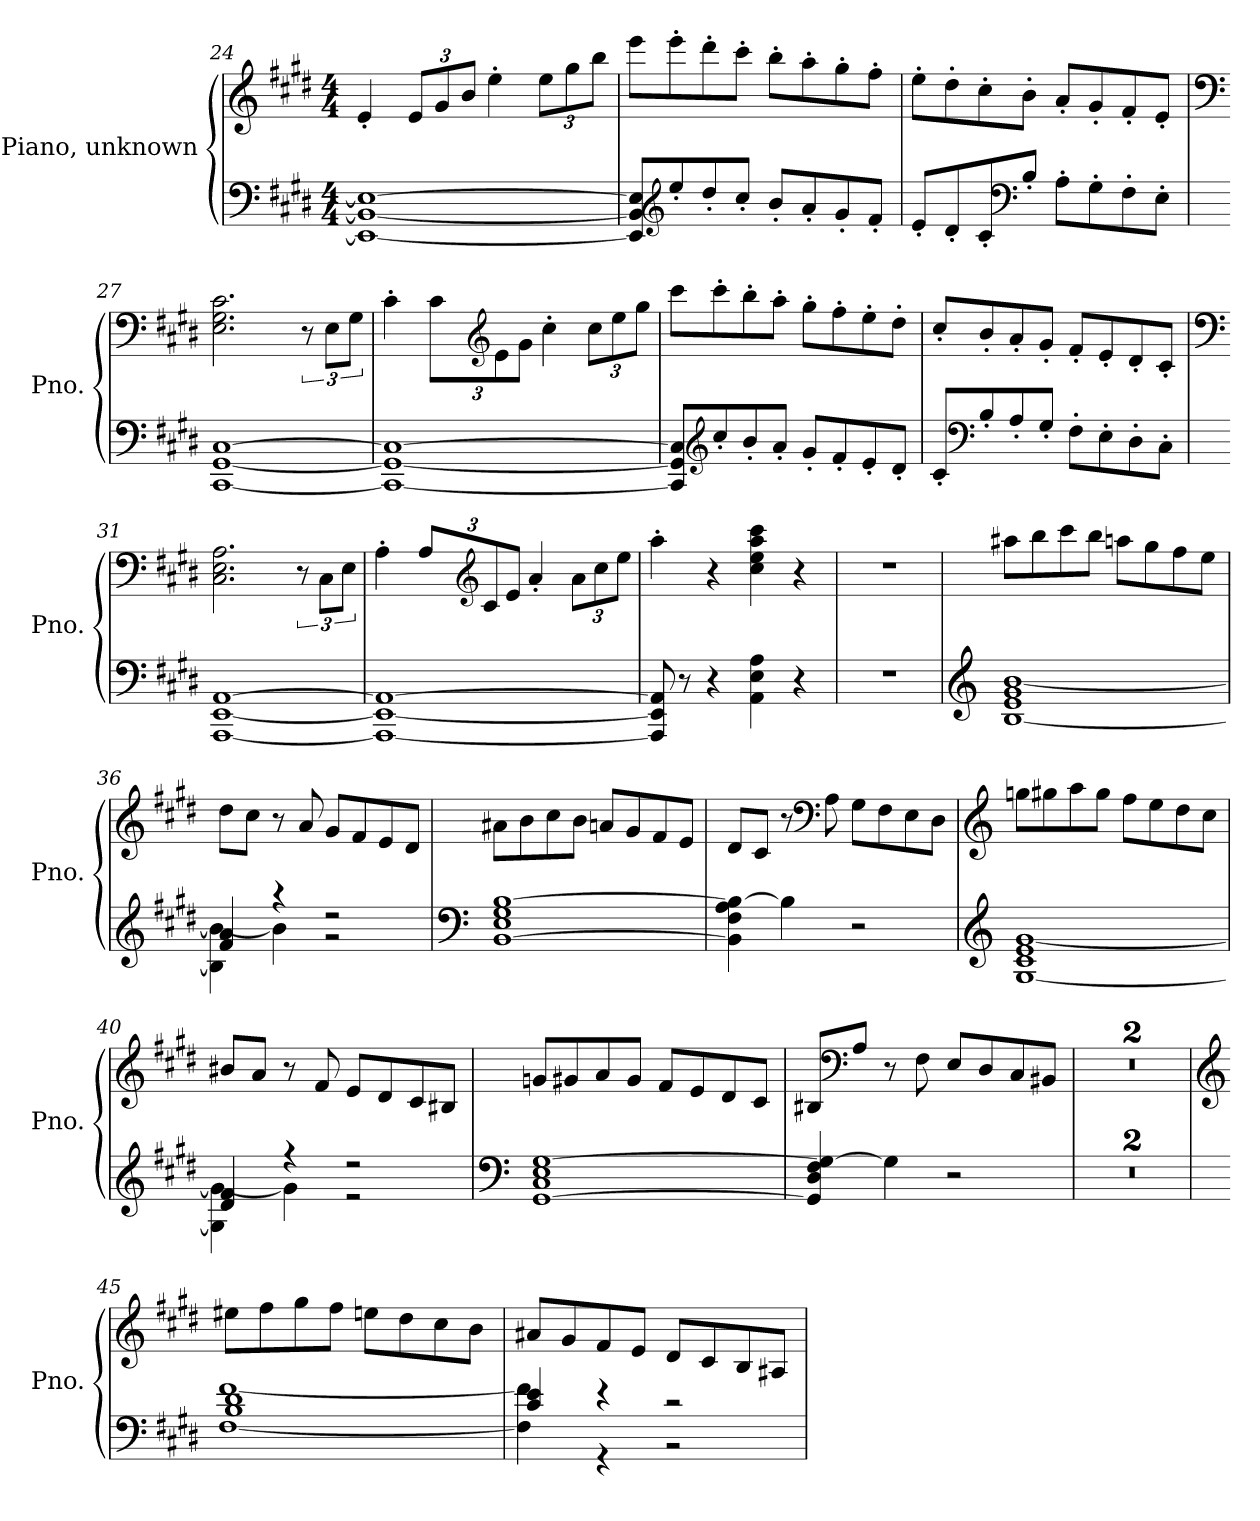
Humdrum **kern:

**kern	**kern
*part1	*part1
*staff2	*staff1
*I"Piano, unknown	*
*I'Pno.	*
!!LO:LB:g=z
*clefF4	*clefG2
*k[f#c#g#d#]	*k[f#c#g#d#]
*M4/4	*M4/4
=24	=24
1EE_ 1BB_ 1E_	4e'/
*	*Xbrackettup
.	12e/L
.	12g#/
.	12b/J
.	4ee'\
.	12ee\L
.	12gg#\
.	12bb\J
=25	=25
8EE/] 8BB/] 8E/]L	8eee\L
*clefG2	*
8ee'/	8eee'\
8dd#'/	8ddd#'\
8cc#'/J	8ccc#'\J
8b'/L	8bb'\L
8a'/	8aa'\
8g#'/	8gg#'\
8f#'/J	8ff#'\J
=26	=26
8e'/L	8ee'\L
8d#'/	8dd#'\
8c#'/	8cc#'\
*clefF4	*
8B'/J	8b'\J
8A'\L	8a'/L
8G#'\	8g#'/
8F#'\	8f#'/
8E'\J	8e'/J
=27	=27
*	*clefF4
[1CC# [1GG# [1C#	2.E\ 2.G#\ 2.c#\
*	*brackettup
.	12r
.	12E\L
.	12G#\J
!!LO:PB:g=z
=28	=28
1CC#_ 1GG#_ 1C#_	4c#'\
*	*Xbrackettup
.	12c#\L
*	*clefG2
.	12e\
.	12g#\J
.	4cc#'\
.	12cc#\L
.	12ee\
.	12gg#\J
=29	=29
8CC#/] 8GG#/] 8C#/]L	8ccc#\L
*clefG2	*
8cc#'/	8ccc#'\
8b'/	8bb'\
8a'/J	8aa'\J
8g#'/L	8gg#'\L
8f#'/	8ff#'\
8e'/	8ee'\
8d#'/J	8dd#'\J
=30	=30
8c#'/L	8cc#'/L
*clefF4	*
8B'/	8b'/
8A'/	8a'/
8G#'/J	8g#'/J
8F#'\L	8f#'/L
8E'\	8e'/
8D#'\	8d#'/
8C#'\J	8c#'/J
=31	=31
*	*clefF4
[1AAA [1EE [1AA	2.C#\ 2.E\ 2.A\
*	*brackettup
.	12r
.	12C#\L
.	12E\J
!!LO:LB:g=z
=32	=32
1AAA_ 1EE_ 1AA_	4A'\
*	*Xbrackettup
.	12A/L
*	*clefG2
.	12c#/
.	12e/J
.	4a'/
.	12a\L
.	12cc#\
.	12ee\J
=33	=33
8AAA/] 8EE/] 8AA/]	4aa'\
8r	.
4r	4r
4AA\ 4E\ 4A\	4cc#\ 4ee\ 4aa\ 4ccc#\
4r	4r
=34	=34
1r	1r
=35	=35
*clefG2	*
*^	*
1e 1g#	[1B [1b	8aa#X\L
.	.	8bb\
.	.	8ccc#\
.	.	8bb\J
.	.	8aan\L
.	.	8gg#\
.	.	8ff#\
.	.	8ee\J
=36	=36	=36
4f#/ 4a/	4B\] 4b\_	8dd#\L
.	.	8cc#\J
4r	4b\]	8r
.	.	8a/
2r	2r	8g#/L
.	.	8f#/
.	.	8e/
.	.	8d#/J
!!LO:LB:g=z
=37	=37	=37
*clefF4	*	*
[1BB [1B	1E 1G#	8a#X\L
.	.	8b\
.	.	8cc#\
.	.	8b\J
.	.	8an/L
.	.	8g#/
.	.	8f#/
.	.	8e/J
*v	*v	*
=38	=38
4BB\] 4F#\ 4A\ 4B\_	8d#/L
.	8c#/J
4B\]	8r
*	*clefF4
.	8A\
2r	8G#\L
.	8F#\
.	8E\
.	8D#\J
=39	=39
*clefG2	*clefG2
*^	*
1c# 1e	[1G# [1g#	8ggn\L
.	.	8gg#X\
.	.	8aa\
.	.	8gg#\J
.	.	8ff#\L
.	.	8ee\
.	.	8dd#\
.	.	8cc#\J
=40	=40	=40
4d#/ 4f#/	4G#\] 4g#\_	8b#X/L
.	.	8a/J
4r	4g#\]	8r
.	.	8f#/
2r	2r	8e/L
.	.	8d#/
.	.	8c#/
.	.	8B#X/J
!!LO:LB:g=z
=41	=41	=41
*clefF4	*	*
[1GG# [1G#	1C# 1E	8gn/L
.	.	8g#X/
.	.	8a/
.	.	8g#/J
.	.	8f#/L
.	.	8e/
.	.	8d#/
.	.	8c#/J
*v	*v	*
=42	=42
4GG#/] 4D#/ 4F#/ 4G#/_	8B#X/L
*	*clefF4
.	8A/J
4G#\]	8r
.	8F#\
2r	8E/L
.	8D#/
.	8C#/
.	8BB#X/J
=43	=43
1r	1r
=44	=44
1r	1r
=45	=45
*	*clefG2
*^	*
1B 1d#	[1F# [1f#	8ee#X\L
.	.	8ff#\
.	.	8gg#\
.	.	8ff#\J
.	.	8een\L
.	.	8dd#\
.	.	8cc#\
.	.	8b\J
!!LO:LB:g=z
=46	=46	=46
4c#/ 4e/	4F#\] 4f#\]	8a#X/L
.	.	8g#/
4r	4r	8f#/
.	.	8e/J
2r	2r	8d#/L
.	.	8c#/
.	.	8B/
.	.	8A#X/J
*v	*v	*
=	=
*-	*-
